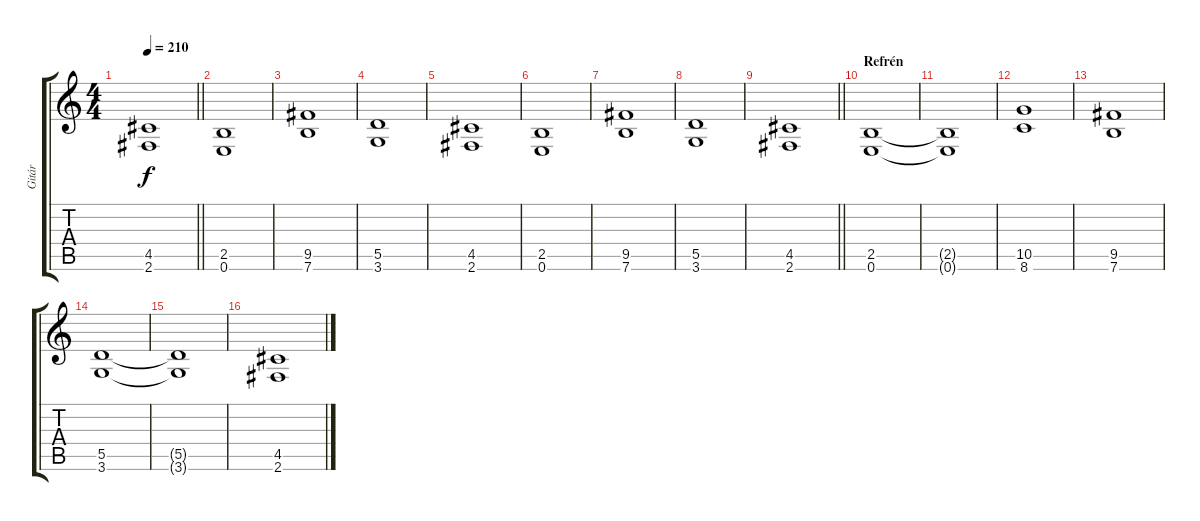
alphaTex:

\track ("Gitár" "Gitár") {instrument distortionguitar}
\staff {score tabs}
\tuning (E4 B3 G3 D3 A2 E2) {hide}
\ts (4 4)
\tempo 210
\clef g2
\barLineRight lightlight
\ks c
(4.5 2.6).1{dy f} |
(2.5 0.6).1 |
(9.5 7.6).1 |
(5.5 3.6).1 |
(4.5 2.6).1 |
(2.5 0.6).1 |
(9.5 7.6).1 |
(5.5 3.6).1 |
\barLineRight lightlight
(4.5 2.6).1 |
\section ("" "Refrén")
(2.5 0.6).1 |
(2.5{t} 0.6{t}).1 |
(10.5 8.6).1 |
(9.5 7.6).1 |
(5.5 3.6).1 |
(5.5{t} 3.6{t}).1 |
(4.5 2.6).1
